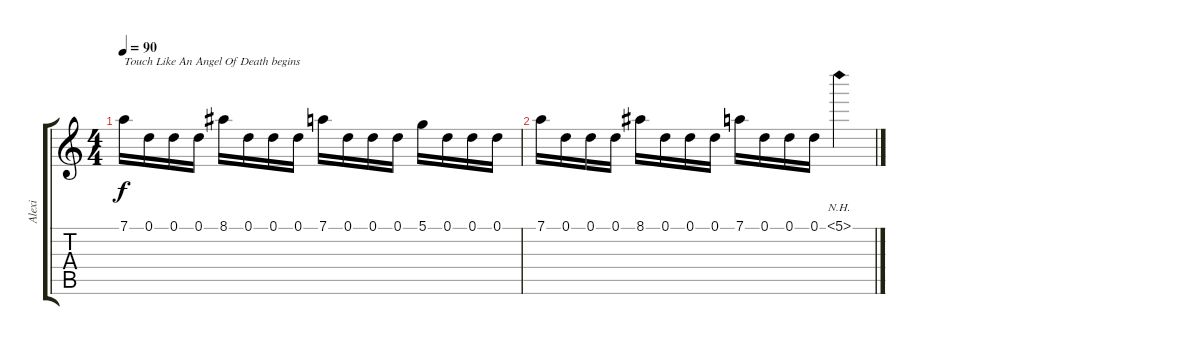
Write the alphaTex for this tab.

\track ("Alexi" "Alexi") {instrument overdrivenguitar}
\staff {score tabs}
\tuning (D4 A3 F3 C3 G2 D2) {hide}
\ts (4 4)
\tempo 90
\clef g2
\ks c
7.1.16{txt "Touch Like An Angel Of Death begins" dy f} 0.1.16 0.1.16 0.1.16 8.1.16 0.1.16 0.1.16 0.1.16 7.1.16 0.1.16 0.1.16 0.1.16 5.1.16 0.1.16 0.1.16 0.1.16 |
7.1.16 0.1.16 0.1.16 0.1.16 8.1.16 0.1.16 0.1.16 0.1.16 7.1.16 0.1.16 0.1.16 0.1.16 5.1{nh}.4
